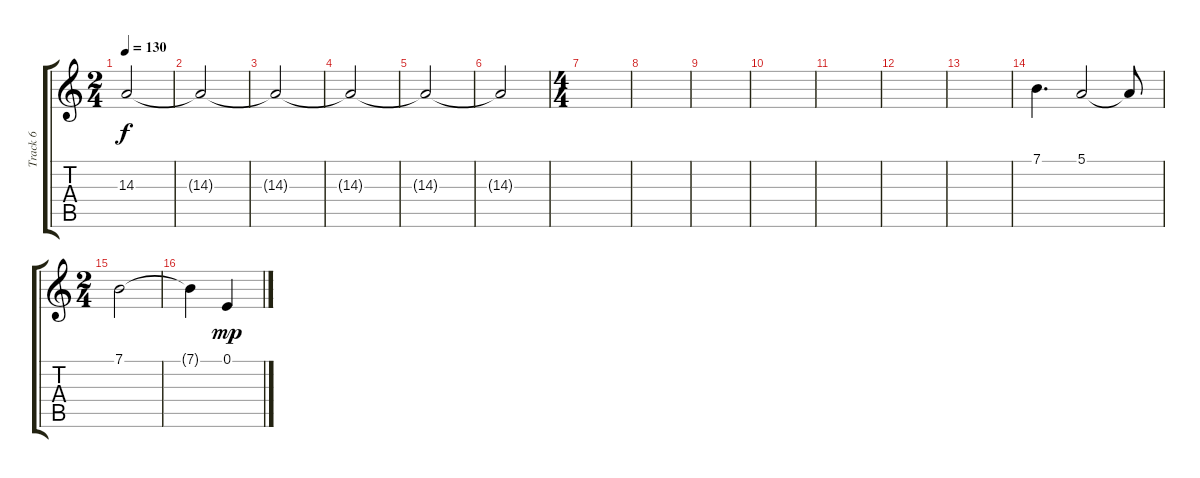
\track ("Track 6" "Track 6") {instrument synthstrings2}
\staff {score tabs}
\tuning (E4 B3 G3 D3 A2 E2) {hide}
\ts (2 4)
\tempo 130
\clef g2
\ks c
14.3{t}.2{dy f} |
14.3{t}.2 |
14.3{t}.2 |
14.3{t}.2 |
14.3{t}.2 |
14.3{t}.2 |
\ts (4 4)
|
|
|
|
|
|
|
7.1.4{d} 5.1.2 5.1{t}.8 |
\ts (2 4)
7.1.2{volume 8} |
7.1{t}.4 0.1.4{dy mp}
